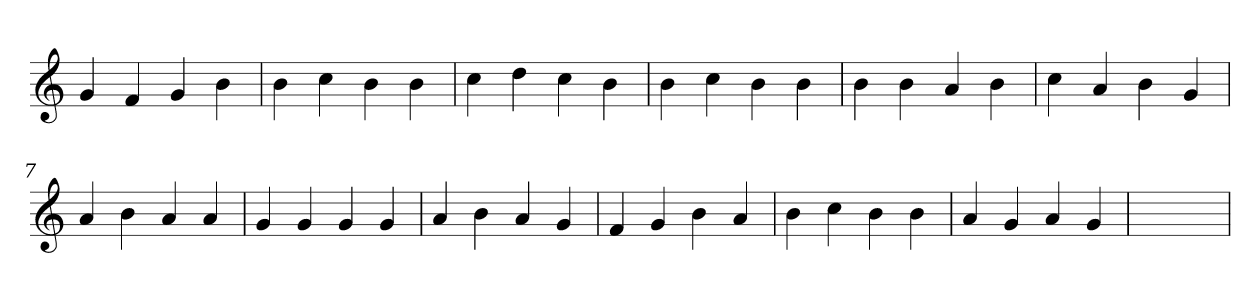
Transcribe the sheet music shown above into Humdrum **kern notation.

**kern
*part1
*staff1
*clefG2
=1
4g
4f
4g
4b
=2
4b
4cc
4b
4b
=3
4cc
4dd
4cc
4b
=4
4b
4cc
4b
4b
=5
4b
4b
4a
4b
=6
4cc
4a
4b
4g
=7
4a
4b
4a
4a
=8
4g
4g
4g
4g
=9
4a
4b
4a
4g
=10
4f
4g
4b
4a
=11
4b
4cc
4b
4b
=12
4a
4g
4a
4g
=13
1ryy
=
*-
